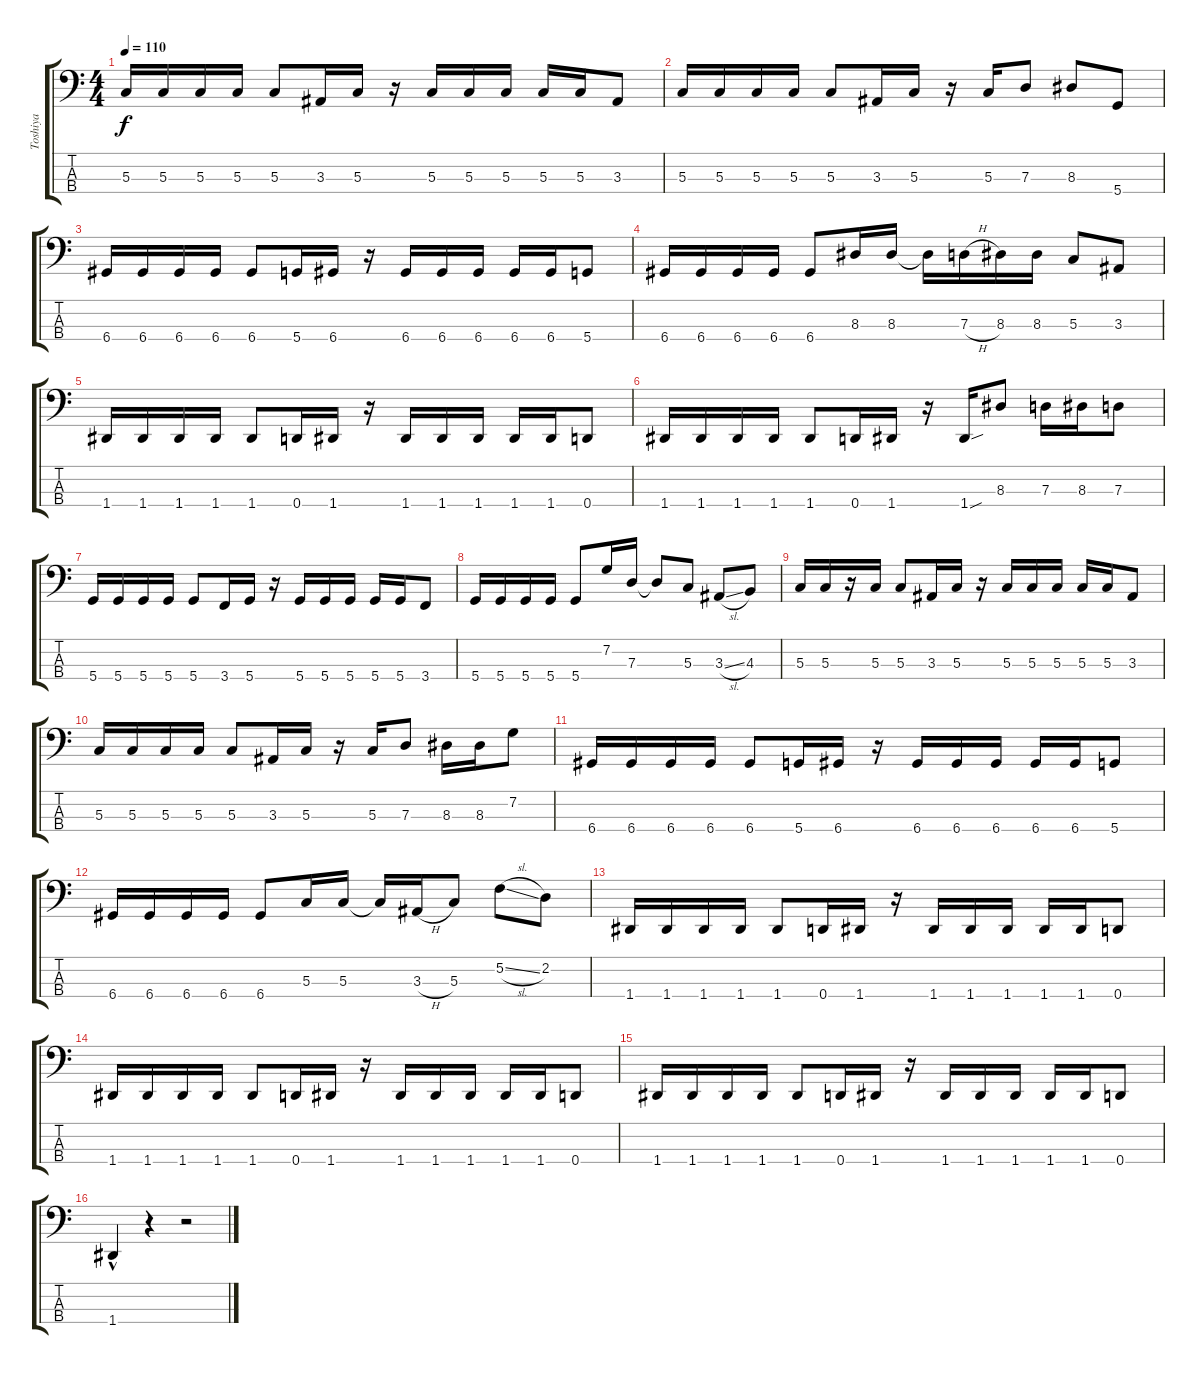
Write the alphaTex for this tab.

\track ("Toshiya" "Toshiya") {instrument electricbassfinger}
\staff {score tabs}
\tuning (F2 C2 G1 D1) {hide}
\ts (4 4)
\tempo 110
\clef f4
\ks c
5.3.16{dy f} 5.3.16 5.3.16 5.3.16 5.3.8 3.3.16 5.3.16 r.16 5.3.16 5.3.16 5.3.16 5.3.16 5.3.16 3.3.8 |
5.3.16 5.3.16 5.3.16 5.3.16 5.3.8 3.3.16 5.3.16 r.16 5.3.16 7.3.8 8.3.8 5.4.8 |
6.4.16 6.4.16 6.4.16 6.4.16 6.4.8 5.4.16 6.4.16 r.16 6.4.16 6.4.16 6.4.16 6.4.16 6.4.16 5.4.8 |
6.4.16 6.4.16 6.4.16 6.4.16 6.4.8 8.3.16 8.3.16 8.3{t}.16 7.3{h}.16 8.3.16 8.3.16 5.3.8 3.3.8 |
1.4.16 1.4.16 1.4.16 1.4.16 1.4.8 0.4.16 1.4.16 r.16 1.4.16 1.4.16 1.4.16 1.4.16 1.4.16 0.4.8 |
1.4.16 1.4.16 1.4.16 1.4.16 1.4.8 0.4.16 1.4.16 r.16 1.4{sou}.16 8.3.8 7.3.16 8.3.16 7.3.8 |
5.4.16 5.4.16 5.4.16 5.4.16 5.4.8 3.4.16 5.4.16 r.16 5.4.16 5.4.16 5.4.16 5.4.16 5.4.16 3.4.8 |
5.4.16 5.4.16 5.4.16 5.4.16 5.4.8 7.2.16 7.3.16 7.3{t}.8 5.3.8 3.3{sl}.8 4.3.8 |
5.3.16 5.3.16 r.16 5.3.16 5.3.8 3.3.16 5.3.16 r.16 5.3.16 5.3.16 5.3.16 5.3.16 5.3.16 3.3.8 |
5.3.16 5.3.16 5.3.16 5.3.16 5.3.8 3.3.16 5.3.16 r.16 5.3.16 7.3.8 8.3.16 8.3.16 7.2.8 |
6.4.16 6.4.16 6.4.16 6.4.16 6.4.8 5.4.16 6.4.16 r.16 6.4.16 6.4.16 6.4.16 6.4.16 6.4.16 5.4.8 |
6.4.16 6.4.16 6.4.16 6.4.16 6.4.8 5.3.16 5.3.16 5.3{t}.16 3.3{h}.16 5.3.8 5.2{sl}.8 2.2.8 |
1.4.16 1.4.16 1.4.16 1.4.16 1.4.8 0.4.16 1.4.16 r.16 1.4.16 1.4.16 1.4.16 1.4.16 1.4.16 0.4.8 |
1.4.16 1.4.16 1.4.16 1.4.16 1.4.8 0.4.16 1.4.16 r.16 1.4.16 1.4.16 1.4.16 1.4.16 1.4.16 0.4.8 |
1.4.16 1.4.16 1.4.16 1.4.16 1.4.8 0.4.16 1.4.16 r.16 1.4.16 1.4.16 1.4.16 1.4.16 1.4.16 0.4.8 |
1.4{hac}.4 r.4 r.2
